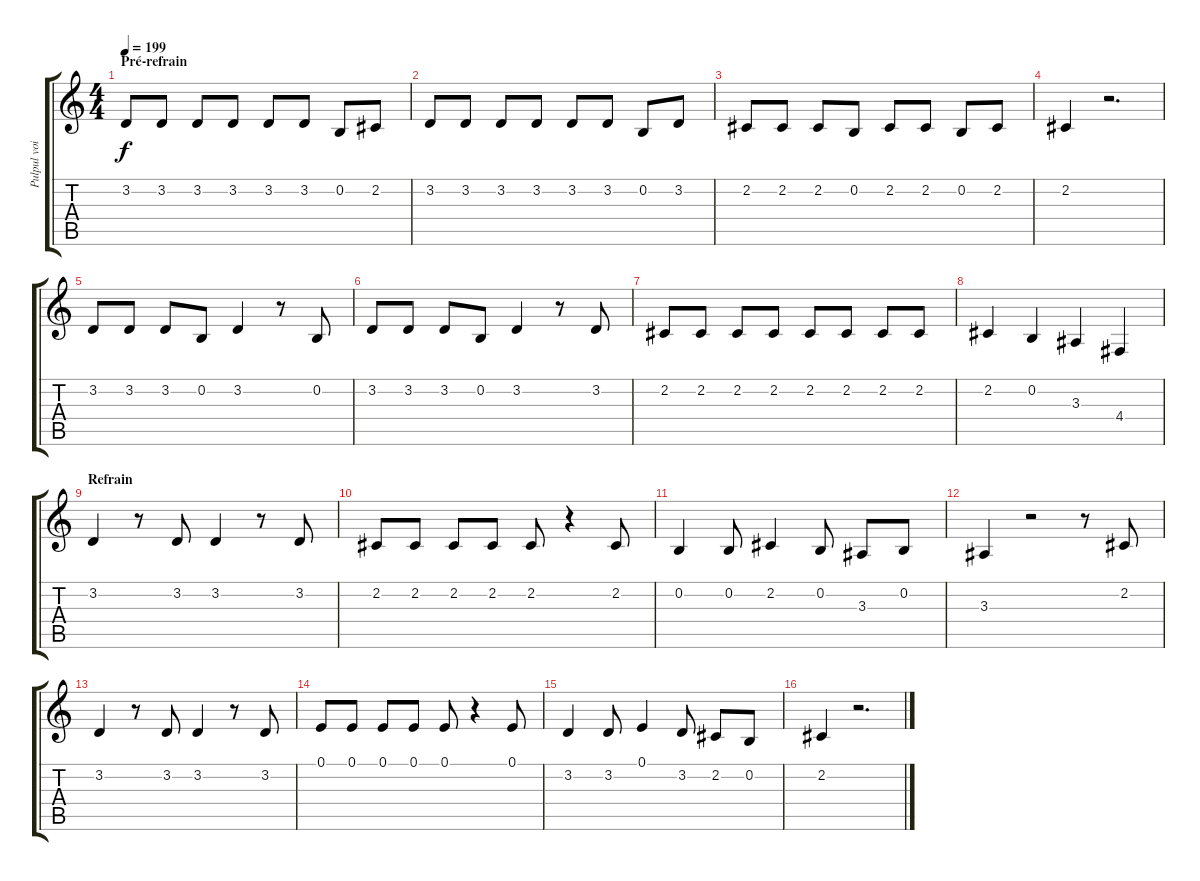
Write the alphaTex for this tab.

\track ("Pulpul voix" "Pulpul voi") {instrument clarinet}
\staff {score tabs}
\tuning (E4 B3 G3 D3 A2 E2) {hide}
\ts (4 4)
\section ("" "Pré-refrain")
\tempo 199
\clef g2
\ks c
3.2.8{dy f} 3.2.8 3.2.8 3.2.8 3.2.8 3.2.8 0.2.8 2.2.8 |
3.2.8 3.2.8 3.2.8 3.2.8 3.2.8 3.2.8 0.2.8 3.2.8 |
2.2.8 2.2.8 2.2.8 0.2.8 2.2.8 2.2.8 0.2.8 2.2.8 |
2.2.4 r.2{d} |
3.2.8 3.2.8 3.2.8 0.2.8 3.2.4 r.8 0.2.8 |
3.2.8 3.2.8 3.2.8 0.2.8 3.2.4 r.8 3.2.8 |
2.2.8 2.2.8 2.2.8 2.2.8 2.2.8 2.2.8 2.2.8 2.2.8 |
2.2.4 0.2.4 3.3.4 4.4.4 |
\section ("" "Refrain")
3.2.4 r.8 3.2.8 3.2.4 r.8 3.2.8 |
2.2.8 2.2.8 2.2.8 2.2.8 2.2.8 r.4 2.2.8 |
0.2.4 0.2.8 2.2.4 0.2.8 3.3.8 0.2.8 |
3.3.4 r.2 r.8 2.2.8 |
3.2.4 r.8 3.2.8 3.2.4 r.8 3.2.8 |
0.1.8 0.1.8 0.1.8 0.1.8 0.1.8 r.4 0.1.8 |
3.2.4 3.2.8 0.1.4 3.2.8 2.2.8 0.2.8 |
2.2.4 r.2{d}
